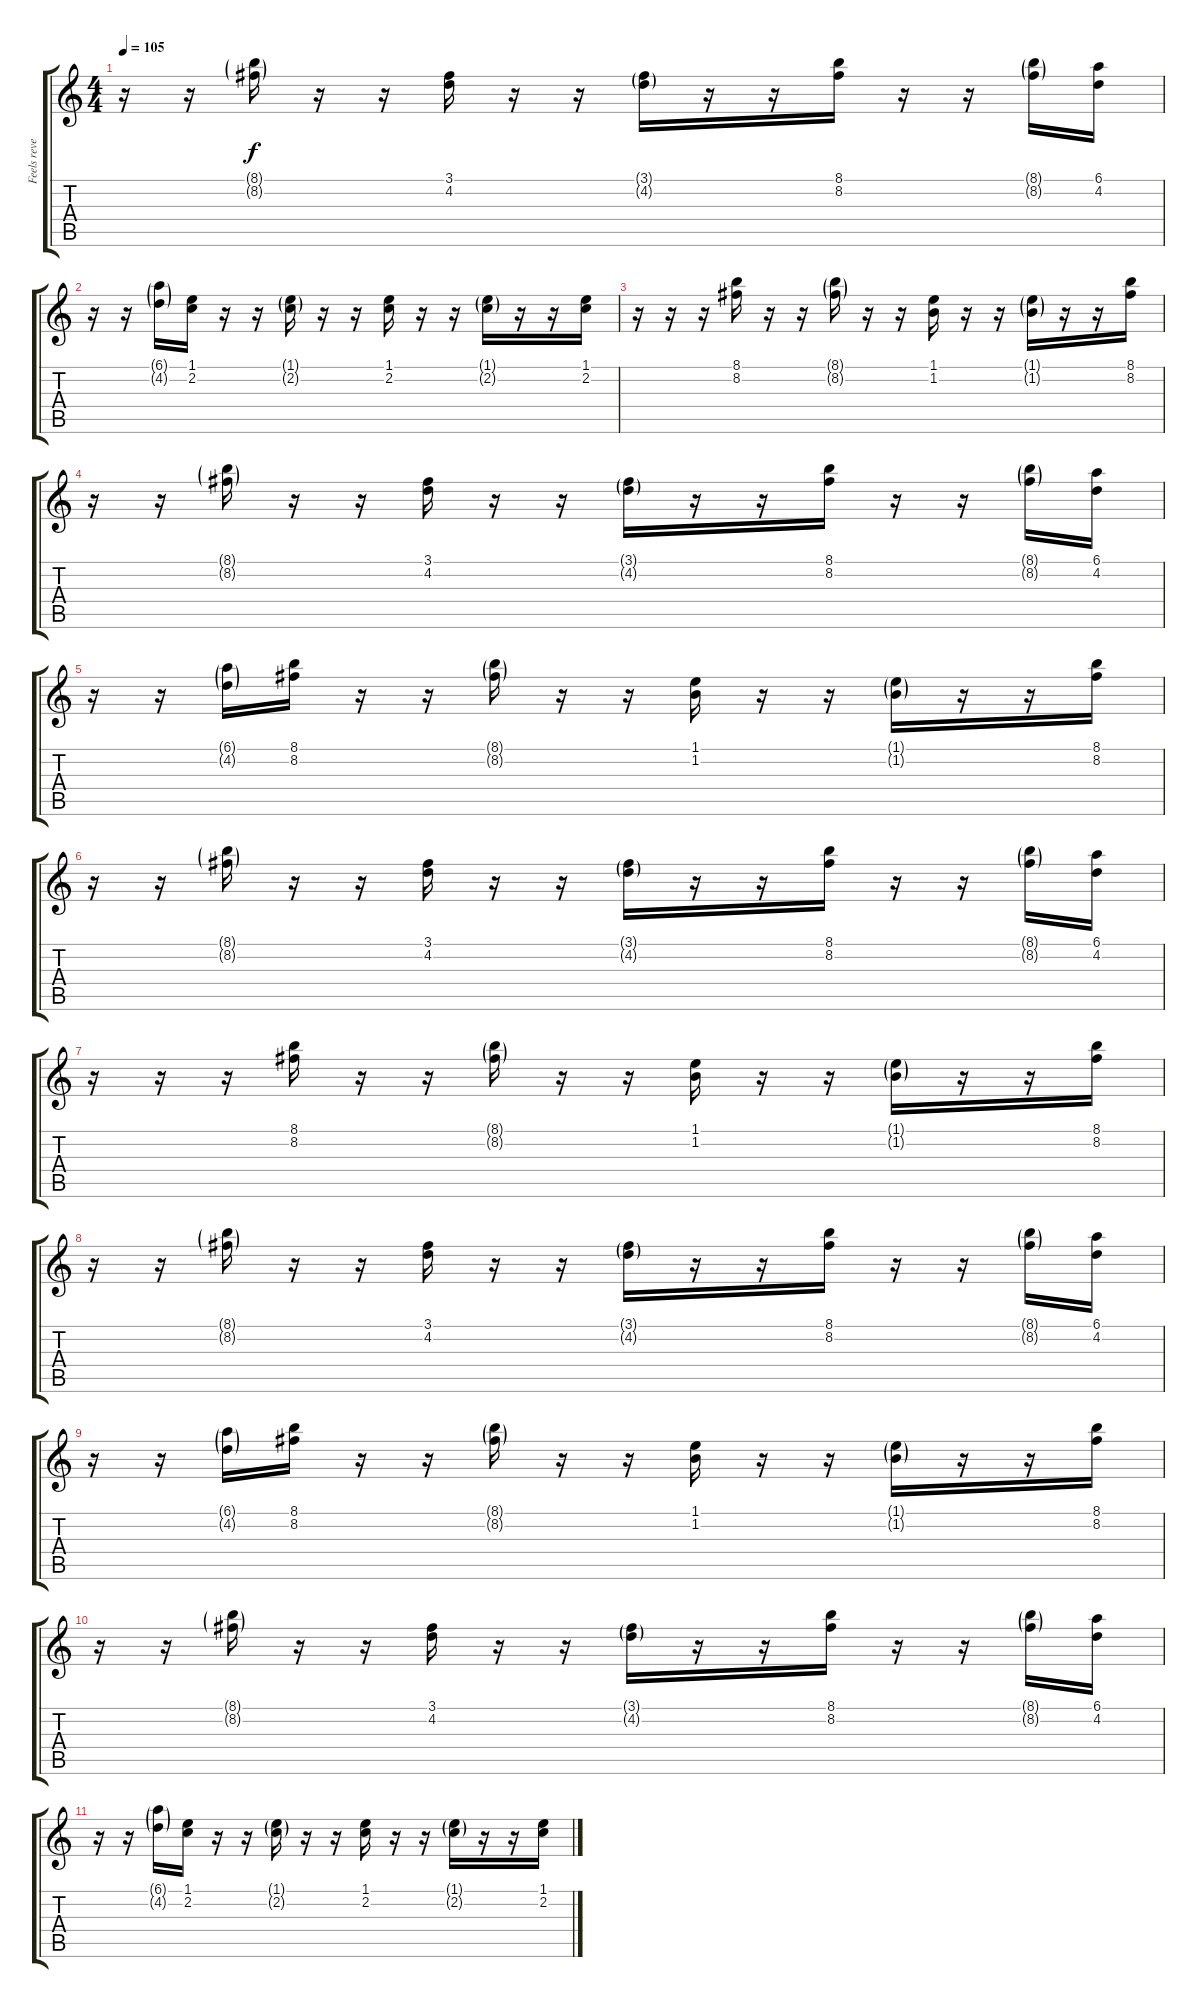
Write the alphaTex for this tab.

\track ("Feels reverb" "Feels reve") {instrument electricguitarjazz}
\staff {score tabs}
\tuning (Eb4 Bb3 Gb3 B2 Gb2 B1) {hide}
\ts (4 4)
\tempo 105
\clef g2
\ks c
r.16{dy f} r.16 (8.1{g} 8.2{g}).16 r.16 r.16 (3.1 4.2).16 r.16 r.16 (3.1{g} 4.2{g}).16 r.16 r.16 (8.1 8.2).16 r.16 r.16 (8.1{g} 8.2{g}).16 (6.1 4.2).16 |
r.16 r.16 (6.1{g} 4.2{g}).16 (1.1 2.2).16 r.16 r.16 (1.1{g} 2.2{g}).16 r.16 r.16 (1.1 2.2).16 r.16 r.16 (1.1{g} 2.2{g}).16 r.16 r.16 (1.1 2.2).16 |
r.16 r.16 r.16 (8.1 8.2).16 r.16 r.16 (8.1{g} 8.2{g}).16 r.16 r.16 (1.1 1.2).16 r.16 r.16 (1.1{g} 1.2{g}).16 r.16 r.16 (8.1 8.2).16 |
r.16 r.16 (8.1{g} 8.2{g}).16 r.16 r.16 (3.1 4.2).16 r.16 r.16 (3.1{g} 4.2{g}).16 r.16 r.16 (8.1 8.2).16 r.16 r.16 (8.1{g} 8.2{g}).16 (6.1 4.2).16 |
r.16 r.16 (6.1{g} 4.2{g}).16 (8.1 8.2).16 r.16 r.16 (8.1{g} 8.2{g}).16 r.16 r.16 (1.1 1.2).16 r.16 r.16 (1.1{g} 1.2{g}).16 r.16 r.16 (8.1 8.2).16 |
r.16 r.16 (8.1{g} 8.2{g}).16 r.16 r.16 (3.1 4.2).16 r.16 r.16 (3.1{g} 4.2{g}).16 r.16 r.16 (8.1 8.2).16 r.16 r.16 (8.1{g} 8.2{g}).16 (6.1 4.2).16 |
r.16 r.16 r.16 (8.1 8.2).16 r.16 r.16 (8.1{g} 8.2{g}).16 r.16 r.16 (1.1 1.2).16 r.16 r.16 (1.1{g} 1.2{g}).16 r.16 r.16 (8.1 8.2).16 |
r.16 r.16 (8.1{g} 8.2{g}).16 r.16 r.16 (3.1 4.2).16 r.16 r.16 (3.1{g} 4.2{g}).16 r.16 r.16 (8.1 8.2).16 r.16 r.16 (8.1{g} 8.2{g}).16 (6.1 4.2).16 |
r.16 r.16 (6.1{g} 4.2{g}).16 (8.1 8.2).16 r.16 r.16 (8.1{g} 8.2{g}).16 r.16 r.16 (1.1 1.2).16 r.16 r.16 (1.1{g} 1.2{g}).16 r.16 r.16 (8.1 8.2).16 |
r.16 r.16 (8.1{g} 8.2{g}).16 r.16 r.16 (3.1 4.2).16 r.16 r.16 (3.1{g} 4.2{g}).16 r.16 r.16 (8.1 8.2).16 r.16 r.16 (8.1{g} 8.2{g}).16 (6.1 4.2).16 |
r.16 r.16 (6.1{g} 4.2{g}).16 (1.1 2.2).16 r.16 r.16 (1.1{g} 2.2{g}).16 r.16 r.16 (1.1 2.2).16 r.16 r.16 (1.1{g} 2.2{g}).16 r.16 r.16 (1.1 2.2).16
